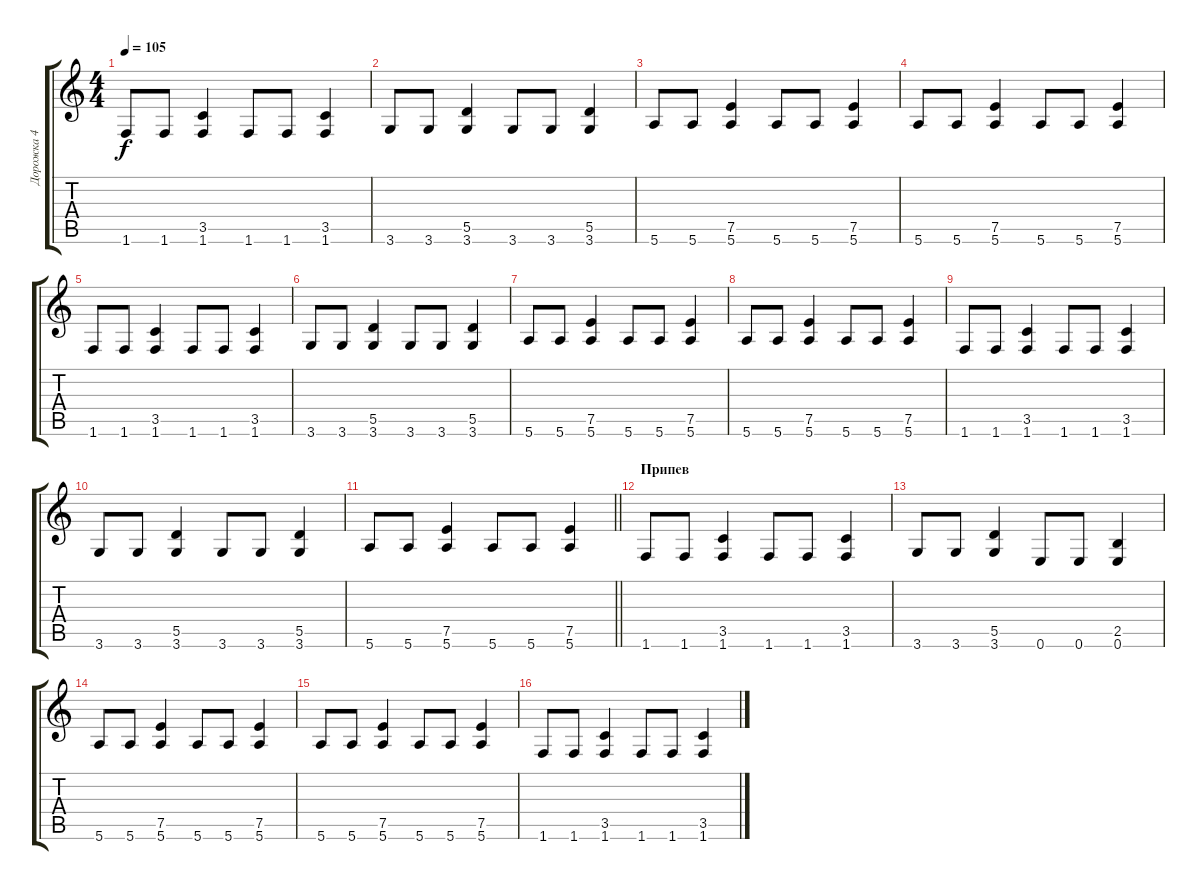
\track ("Дорожка 4" "Дорожка 4") {instrument distortionguitar}
\staff {score tabs}
\tuning (E4 B3 G3 D3 A2 E2) {hide}
\ts (4 4)
\tempo 105
\clef g2
\ks c
1.6.8{dy f} 1.6.8 (3.5 1.6).4 1.6.8 1.6.8 (3.5 1.6).4 |
3.6.8 3.6.8 (5.5 3.6).4 3.6.8 3.6.8 (5.5 3.6).4 |
5.6.8 5.6.8 (7.5 5.6).4 5.6.8 5.6.8 (7.5 5.6).4 |
5.6.8 5.6.8 (7.5 5.6).4 5.6.8 5.6.8 (7.5 5.6).4 |
1.6.8 1.6.8 (3.5 1.6).4 1.6.8 1.6.8 (3.5 1.6).4 |
3.6.8 3.6.8 (5.5 3.6).4 3.6.8 3.6.8 (5.5 3.6).4 |
5.6.8 5.6.8 (7.5 5.6).4 5.6.8 5.6.8 (7.5 5.6).4 |
5.6.8 5.6.8 (7.5 5.6).4 5.6.8 5.6.8 (7.5 5.6).4 |
1.6.8 1.6.8 (3.5 1.6).4 1.6.8 1.6.8 (3.5 1.6).4 |
3.6.8 3.6.8 (5.5 3.6).4 3.6.8 3.6.8 (5.5 3.6).4 |
\barLineRight lightlight
5.6.8 5.6.8 (7.5 5.6).4 5.6.8 5.6.8 (7.5 5.6).4 |
\section ("" "Припев")
1.6.8 1.6.8 (3.5 1.6).4 1.6.8 1.6.8 (3.5 1.6).4 |
3.6.8 3.6.8 (5.5 3.6).4 0.6.8 0.6.8 (2.5 0.6).4 |
5.6.8 5.6.8 (7.5 5.6).4 5.6.8 5.6.8 (7.5 5.6).4 |
5.6.8 5.6.8 (7.5 5.6).4 5.6.8 5.6.8 (7.5 5.6).4 |
1.6.8 1.6.8 (3.5 1.6).4 1.6.8 1.6.8 (3.5 1.6).4
